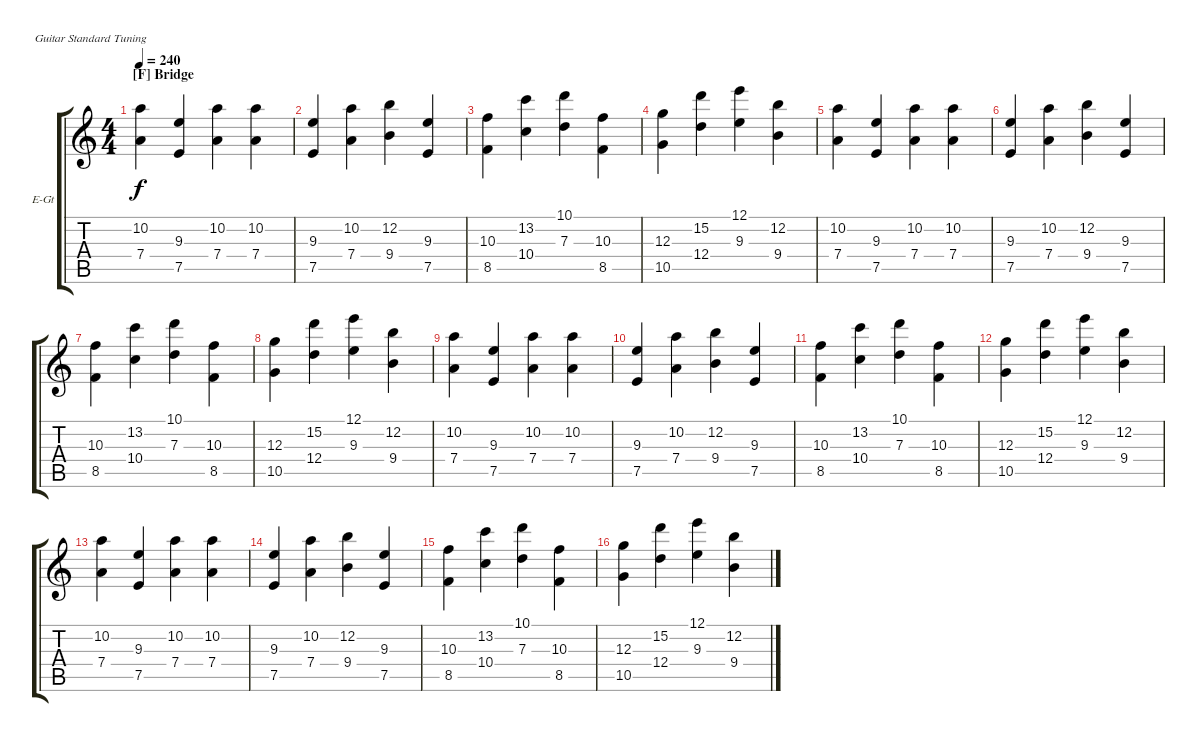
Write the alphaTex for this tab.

\defaultSystemsLayout 4
\bracketExtendMode groupsimilarinstruments
\firstSystemTrackNameOrientation horizontal
\otherSystemsTrackNameOrientation horizontal
\track ("Synth Vocal" "E-Gt") {instrument distortionguitar}
\staff {score tabs}
\tuning (E4 B3 G3 D3 A2 E2)
\ts (4 4)
\section ("F" "Bridge")
\tempo 240
\clef g2
\scale
0.333333
\ks c
(7.4 10.2).4{dy f} (7.5 9.3).4 (7.4 10.2).4 (7.4 10.2).4 |
\scale
0.333333 (7.5 9.3).4 (7.4 10.2).4 (9.4 12.2).4 (7.5 9.3).4 |
\scale
0.333333 (8.5 10.3).4 (10.4 13.2).4 (7.3 10.1).4 (8.5 10.3).4 |
\scale
0.333333 (10.5 12.3).4 (12.4 15.2).4 (9.3 12.1).4 (9.4 12.2).4 |
\scale
0.333333 (7.4 10.2).4 (7.5 9.3).4 (7.4 10.2).4 (7.4 10.2).4 |
\scale
0.333333 (7.5 9.3).4 (7.4 10.2).4 (9.4 12.2).4 (7.5 9.3).4 |
\scale
0.333333 (8.5 10.3).4 (10.4 13.2).4 (7.3 10.1).4 (8.5 10.3).4 |
\scale
0.333333 (10.5 12.3).4 (12.4 15.2).4 (9.3 12.1).4 (9.4 12.2).4 |
\scale
0.333333 (7.4 10.2).4 (7.5 9.3).4 (7.4 10.2).4 (7.4 10.2).4 |
\scale
0.333333 (7.5 9.3).4 (7.4 10.2).4 (9.4 12.2).4 (7.5 9.3).4 |
\scale
0.333333 (8.5 10.3).4 (10.4 13.2).4 (7.3 10.1).4 (8.5 10.3).4 |
\scale
0.333333 (10.5 12.3).4 (12.4 15.2).4 (9.3 12.1).4 (9.4 12.2).4 |
\scale
0.333333 (7.4 10.2).4 (7.5 9.3).4 (7.4 10.2).4 (7.4 10.2).4 |
\scale
0.333333 (7.5 9.3).4 (7.4 10.2).4 (9.4 12.2).4 (7.5 9.3).4 |
\scale
0.333333 (8.5 10.3).4 (10.4 13.2).4 (7.3 10.1).4 (8.5 10.3).4 |
\scale
0.333333 (10.5 12.3).4 (12.4 15.2).4 (9.3 12.1).4 (9.4 12.2).4
